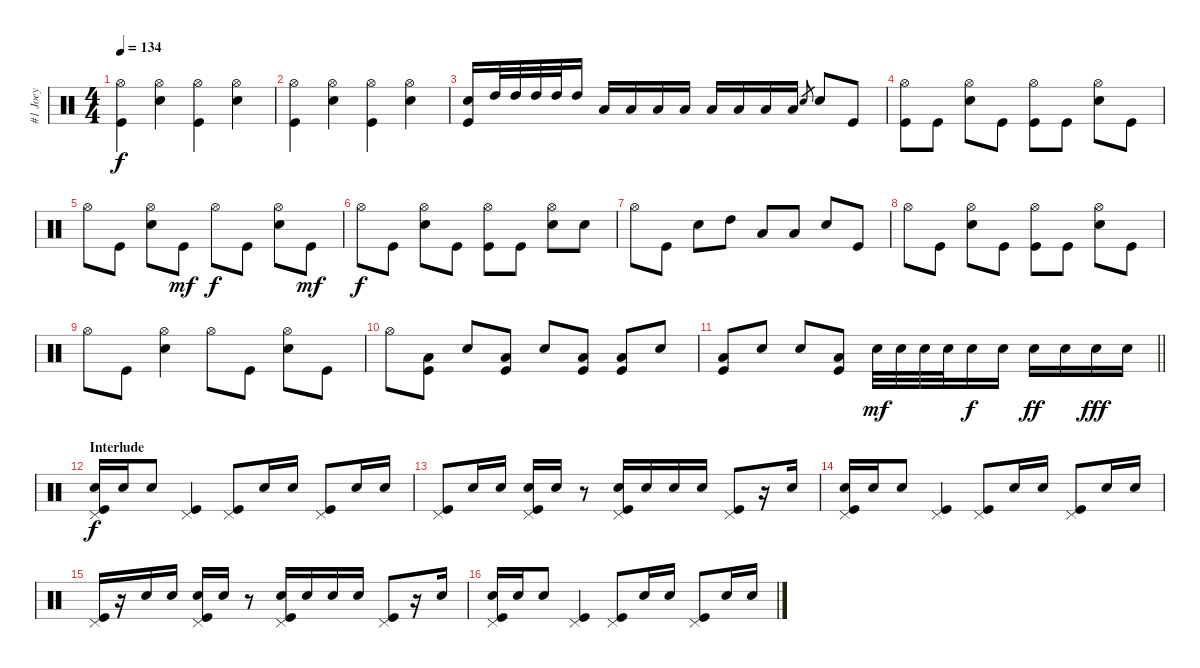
\track ("#1 Joey" "#1 Joey") {instrument percussion}
\staff {score}
\articulation defaults
\ts (4 4)
\tempo 134
\clef neutral
\ks c
("Hi-Hat (open)" "Kick (hit)").4{dy f} ("Hi-Hat (open)" "Electric Snare (hit)").4 ("Hi-Hat (open)" "Kick (hit)").4 ("Hi-Hat (open)" "Electric Snare (hit)").4 |
("Hi-Hat (open)" "Kick (hit)").4 ("Hi-Hat (open)" "Electric Snare (hit)").4 ("Hi-Hat (open)" "Kick (hit)").4 ("Hi-Hat (open)" "Electric Snare (hit)").4 |
("Electric Snare (hit)" "Kick (hit)").16 "High Tom (hit)".32 "High Tom (hit)".32 "High Tom (hit)".32 "High Tom (hit)".32 "High Tom (hit)".16 "Low Tom (hit)".16 "Low Tom (hit)".16 "Low Tom (hit)".16 "Low Tom (hit)".16 "Low Floor Tom (hit)".16 "Low Floor Tom (hit)".16 "Low Floor Tom (hit)".16 "Low Floor Tom (hit)".16 "Electric Snare (hit)".8{gr} "Electric Snare (hit)".8 "Kick (hit)".8 |
("Hi-Hat (open)" "Kick (hit)").8 "Kick (hit)".8 ("Hi-Hat (open)" "Electric Snare (hit)").8 "Kick (hit)".8 ("Hi-Hat (open)" "Kick (hit)").8 "Kick (hit)".8 ("Hi-Hat (open)" "Electric Snare (hit)").8 "Kick (hit)".8 |
"Hi-Hat (open)".8 "Kick (hit)".8 ("Hi-Hat (open)" "Electric Snare (hit)").8 "Kick (hit)".8{dy mf} "Hi-Hat (open)".8{dy f} "Kick (hit)".8 ("Hi-Hat (open)" "Electric Snare (hit)").8 "Kick (hit)".8{dy mf} |
"Hi-Hat (open)".8{dy f} "Kick (hit)".8 ("Hi-Hat (open)" "Electric Snare (hit)").8 "Kick (hit)".8 ("Hi-Hat (open)" "Kick (hit)").8 "Kick (hit)".8 ("Hi-Hat (open)" "Electric Snare (hit)").8 "Electric Snare (hit)".8 |
"Hi-Hat (open)".8 "Kick (hit)".8 "Electric Snare (hit)".8 "High Tom (hit)".8 "Low Tom (hit)".8 "Low Floor Tom (hit)".8 "Electric Snare (hit)".8 "Kick (hit)".8 |
"Hi-Hat (open)".8 "Kick (hit)".8 ("Hi-Hat (open)" "Electric Snare (hit)").8 "Kick (hit)".8 ("Hi-Hat (open)" "Kick (hit)").8 "Kick (hit)".8 ("Hi-Hat (open)" "Electric Snare (hit)").8 "Kick (hit)".8 |
"Hi-Hat (open)".8 "Kick (hit)".8 ("Hi-Hat (open)" "Electric Snare (hit)").4 "Hi-Hat (open)".8 "Kick (hit)".8 ("Hi-Hat (open)" "Electric Snare (hit)").8 "Kick (hit)".8 |
"Hi-Hat (open)".8 ("Low Tom (hit)" "Kick (hit)").8 "Electric Snare (hit)".8 ("Low Tom (hit)" "Kick (hit)").8 "Electric Snare (hit)".8 ("Low Tom (hit)" "Kick (hit)").8 ("Low Tom (hit)" "Kick (hit)").8 "Electric Snare (hit)".8 |
\barLineRight lightlight
("Low Tom (hit)" "Kick (hit)").8 "Electric Snare (hit)".8 "Electric Snare (hit)".8 ("Low Tom (hit)" "Kick (hit)").8 "Electric Snare (hit)".32{dy mf} "Electric Snare (hit)".32 "Electric Snare (hit)".32 "Electric Snare (hit)".32 "Electric Snare (hit)".16{dy f} "Electric Snare (hit)".16 "Electric Snare (hit)".16{dy ff} "Electric Snare (hit)".16 "Electric Snare (hit)".16{dy fff} "Electric Snare (hit)".16 |
\section ("" "Interlude")
("Pedal Hi-Hat (hit)" "Electric Snare (hit)" "Kick (hit)").16{dy f} "Electric Snare (hit)".16 "Electric Snare (hit)".8 ("Pedal Hi-Hat (hit)" "Kick (hit)").4 ("Pedal Hi-Hat (hit)" "Kick (hit)").8 "Electric Snare (hit)".16 "Electric Snare (hit)".16 ("Pedal Hi-Hat (hit)" "Kick (hit)").8 "Electric Snare (hit)".16 "Electric Snare (hit)".16 |
("Pedal Hi-Hat (hit)" "Kick (hit)").8 "Electric Snare (hit)".16 "Electric Snare (hit)".16 ("Pedal Hi-Hat (hit)" "Electric Snare (hit)" "Kick (hit)").16 "Electric Snare (hit)".16 r.8 ("Pedal Hi-Hat (hit)" "Electric Snare (hit)" "Kick (hit)").16 "Electric Snare (hit)".16 "Electric Snare (hit)".16 "Electric Snare (hit)".16 ("Pedal Hi-Hat (hit)" "Kick (hit)").8 r.16 "Electric Snare (hit)".16 |
("Pedal Hi-Hat (hit)" "Electric Snare (hit)" "Kick (hit)").16 "Electric Snare (hit)".16 "Electric Snare (hit)".8 ("Pedal Hi-Hat (hit)" "Kick (hit)").4 ("Pedal Hi-Hat (hit)" "Kick (hit)").8 "Electric Snare (hit)".16 "Electric Snare (hit)".16 ("Pedal Hi-Hat (hit)" "Kick (hit)").8 "Electric Snare (hit)".16 "Electric Snare (hit)".16 |
("Pedal Hi-Hat (hit)" "Kick (hit)").16 r.16 "Electric Snare (hit)".16 "Electric Snare (hit)".16 ("Pedal Hi-Hat (hit)" "Electric Snare (hit)" "Kick (hit)").16 "Electric Snare (hit)".16 r.8 ("Pedal Hi-Hat (hit)" "Electric Snare (hit)" "Kick (hit)").16 "Electric Snare (hit)".16 "Electric Snare (hit)".16 "Electric Snare (hit)".16 ("Pedal Hi-Hat (hit)" "Kick (hit)").8 r.16 "Electric Snare (hit)".16 |
("Pedal Hi-Hat (hit)" "Electric Snare (hit)" "Kick (hit)").16 "Electric Snare (hit)".16 "Electric Snare (hit)".8 ("Pedal Hi-Hat (hit)" "Kick (hit)").4 ("Pedal Hi-Hat (hit)" "Kick (hit)").8 "Electric Snare (hit)".16 "Electric Snare (hit)".16 ("Pedal Hi-Hat (hit)" "Kick (hit)").8 "Electric Snare (hit)".16 "Electric Snare (hit)".16
